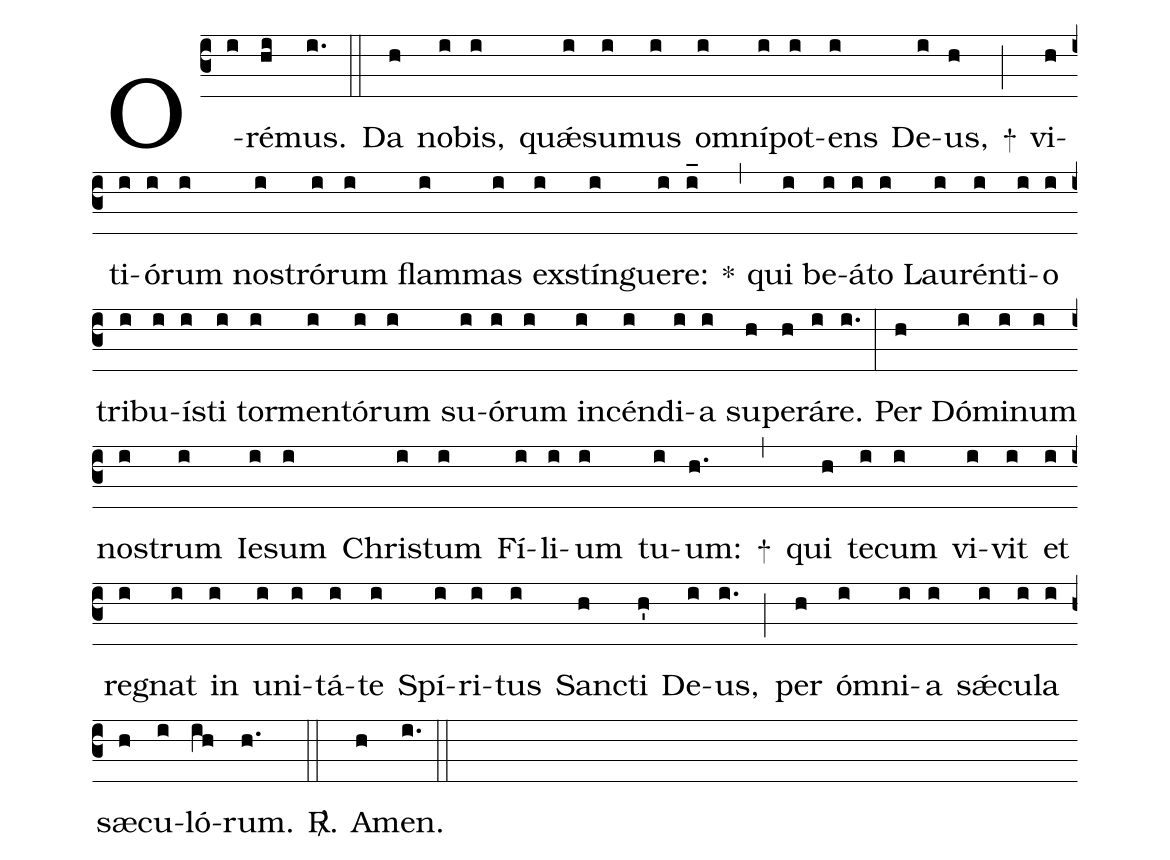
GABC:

%%
(c3)
O(i)ré(hi)mus.(i.) (::)

Da(h) no(i)bis,(i) quǽ(i)su(i)mus(i) om(i)ní(i)pot(i)ens(i) De(i)us,(h) +(;)
vi(h)ti(i)ó(i)rum(i) nos(i)tró(i)rum(i) flam(i)mas(i) ex(i)stín(i)gue(i)re:(i_) *(,)
qui(i) be(i)á(i)to(i) Lau(i)rén(i)ti(i)o(i) tri(i)bu(i)ís(i)ti(i) tor(i)men(i)tó(i)rum(i) su(i)ó(i)rum(i) in(i)cén(i)di(i)a(i) su(h)pe(h)rá(i)re.(i.) (:)

Per(h) Dó(i)mi(i)num(i) nos(i)trum(i) Ie(i)sum(i) Chris(i)tum(i) Fí(i)li(i)um(i) tu(i)um:(h.) +(,)
qui(h) te(i)cum(i) vi(i)vit(i) et(i) reg(i)nat(i) in(i) u(i)ni(i)tá(i)te(i) Spí(i)ri(i)tus(i) San(h)cti(h') De(i)us,(i.) (;)
per(h) óm(i)ni(i)a(i) sǽ(i)cu(i)la(i) sæ(h)cu(i)ló(ih)rum.(h.) <sp>R/</sp>.(::)
A(h)men.(i.) (::)
